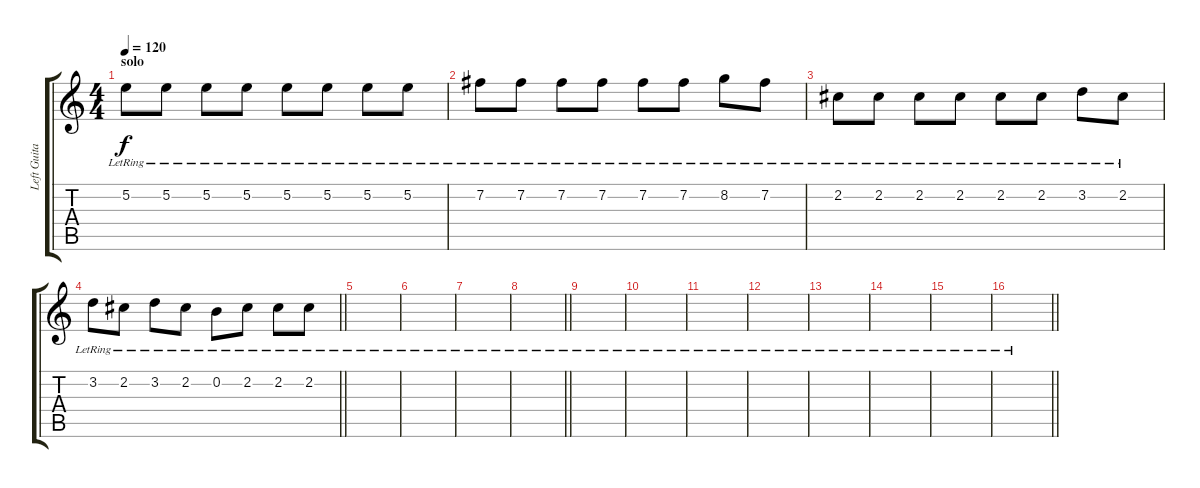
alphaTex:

\track ("Left Guitar" "Left Guita") {instrument electricguitarjazz}
\staff {score tabs}
\tuning (E4 B3 G3 D3 A2 E2) {hide}
\ts (4 4)
\section ("" "solo")
\tempo 120
\clef g2
\ks c
5.2{lr}.8{dy f} 5.2{lr}.8 5.2{lr}.8 5.2{lr}.8 5.2{lr}.8 5.2{lr}.8 5.2{lr}.8 5.2{lr}.8 |
7.2{lr}.8 7.2{lr}.8 7.2{lr}.8 7.2{lr}.8 7.2{lr}.8 7.2{lr}.8 8.2{lr}.8 7.2{lr}.8 |
2.2{lr}.8 2.2{lr}.8 2.2{lr}.8 2.2{lr}.8 2.2{lr}.8 2.2{lr}.8 3.2{lr}.8 2.2{lr}.8 |
\barLineRight lightlight
3.2{lr}.8 2.2{lr}.8 3.2{lr}.8 2.2{lr}.8 0.2{lr}.8 2.2{lr}.8 2.2{lr}.8 2.2{lr}.8 |
|
|
|
\barLineRight lightlight
|
|
|
|
|
|
|
|
\barLineRight lightlight
